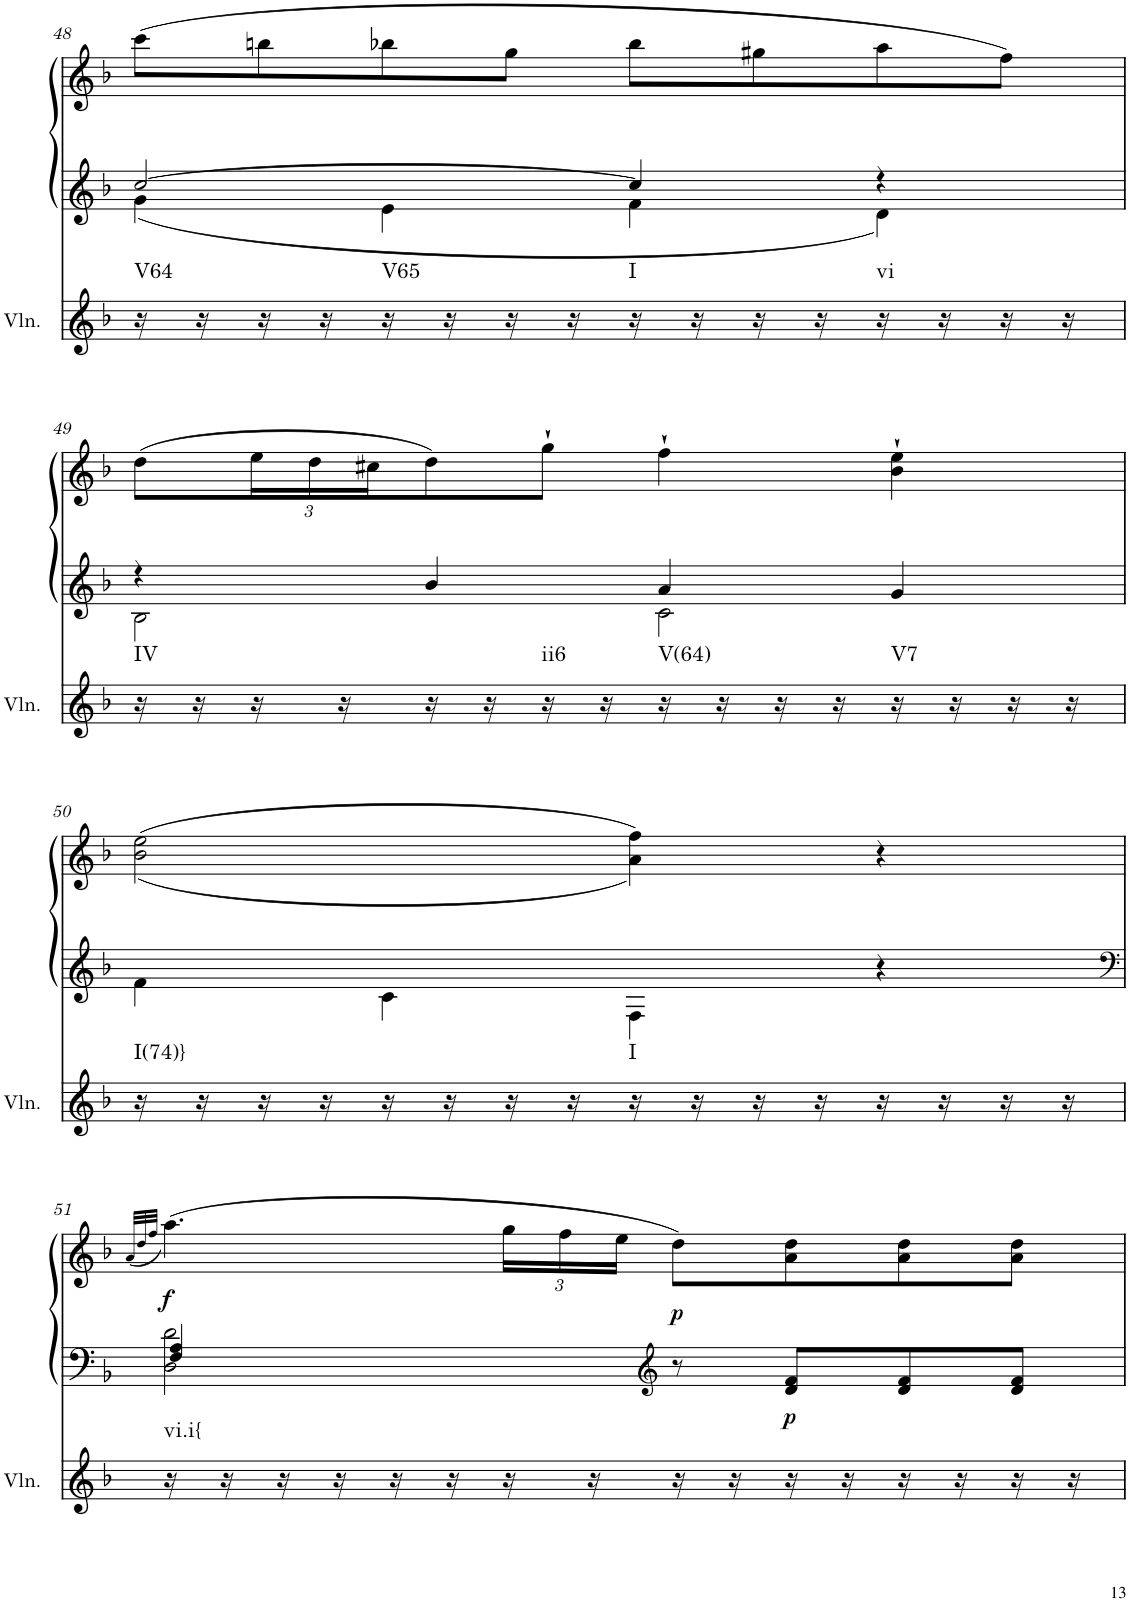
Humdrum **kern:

**kern	**harte	**kern	**kern	**dynam
*part2	*part2	*part1	*part1	*part1
*staff3	*	*staff2	*staff1	*staff1/2
*I"Violin	*	*I"unbenannt2	*	*
*I'Vln.	*	*	*	*
!!LO:PB:g=z
*clefG2	*	*clefG2	*clefG2	*
*k[b-]	*	*k[b-]	*k[b-]	*
*M2/2	*	*M2/2	*M2/2	*
=48	=48	=48	=48	=48
*	*	*^	*	*
!	!LO:H:kt=V64	!	!	!	!
16r	N	[2cc/	4g\	(8ccc\L	.
16r	.	.	.	.	.
16r	.	.	.	8bbn\	.
16r	.	.	.	.	.
!	!LO:H:kt=V65	!	!	!	!
16r	N	.	4e\	8bb-X\	.
16r	.	.	.	.	.
16r	.	.	.	8gg\J	.
16r	.	.	.	.	.
!	!LO:H:kt=I	!	!	!	!
16r	N	4cc/]	4f\	8bb-\L	.
16r	.	.	.	.	.
16r	.	.	.	8gg#X\	.
16r	.	.	.	.	.
!	!LO:H:kt=vi	!	!	!	!
16r	N	4r	4d\	8aa\	.
16r	.	.	.	.	.
16r	.	.	.	8ff\J)	.
16r	.	.	.	.	.
!!LO:LB:g=z
=49	=49	=49	=49	=49	=49
!	!LO:H:kt=IV	!	!	!	!
16r	N	4r	2B-\	(8dd\L	.
16r	.	.	.	.	.
*	*	*	*	*Xbrackettup	*
16r	.	.	.	24ee\L	.
.	.	.	.	24dd\	.
16r	.	.	.	.	.
.	.	.	.	24cc#X\J	.
16r	.	4b-/	.	8dd\)	.
16r	.	.	.	.	.
!	!LO:H:kt=ii6	!	!	!	!
16r	N	.	.	8gg`\J	.
16r	.	.	.	.	.
!	!LO:H:kt=V(64)	!	!	!	!
16r	N	4a/	2c\	4ff`\	.
16r	.	.	.	.	.
16r	.	.	.	.	.
16r	.	.	.	.	.
!	!LO:H:kt=V7	!	!	!	!
16r	N	4g/	.	4b-\` 4ee\`	.
16r	.	.	.	.	.
16r	.	.	.	.	.
16r	.	.	.	.	.
*	*	*v	*v	*	*
!!LO:LB:g=z
=50	=50	=50	=50	=50
!	!LO:H:kt=I(74)}	!	!	!
16r	N	4f\	((<2b-\ 2ee\	.
16r	.	.	.	.
16r	.	.	.	.
16r	.	.	.	.
16r	.	4c\	.	.
16r	.	.	.	.
16r	.	.	.	.
16r	.	.	.	.
!	!LO:H:kt=I	!	!	!
16r	N	4F\	4a\ 4ff\))	.
16r	.	.	.	.
16r	.	.	.	.
16r	.	.	.	.
16r	.	4r	4r	.
16r	.	.	.	.
16r	.	.	.	.
16r	.	.	.	.
!!LO:LB:g=z
=51	=51	=51	=51	=51
*	*	*clefF4	*	*
.	.	.	(32qa/LLL	.
.	.	.	32qdd/	.
.	.	.	32qff/JJJ	.
*	*	*^	*	*
!	!LO:H:kt=vi.i{	!	!	!	!LO:DY:b
16r	N	4F/ 4A/	2D\ 2d\	(4.aa\)	f
16r	.	.	.	.	.
16r	.	.	.	.	.
16r	.	.	.	.	.
16r	.	4ryy	.	.	.
16r	.	.	.	.	.
16r	.	.	.	24gg\LL	.
.	.	.	.	24ff\	.
16r	.	.	.	.	.
.	.	.	.	24ee\JJ	.
*	*	*clefG2	*	*	*
!	!	!	!	!	!LO:DY:b
16r	.	8r	2ryy	8dd\L)	p
16r	.	.	.	.	.
!	!	!	!	!	!LO:DY:b=2
16r	.	8d/ 8f/L	.	8a\ 8dd\	p
16r	.	.	.	.	.
16r	.	8d/ 8f/	.	8a\ 8dd\	.
16r	.	.	.	.	.
16r	.	8d/ 8f/J	.	8a\ 8dd\J	.
16r	.	.	.	.	.
*	*	*v	*v	*	*
=	=	=	=	=
*-	*-	*-	*-	*-
